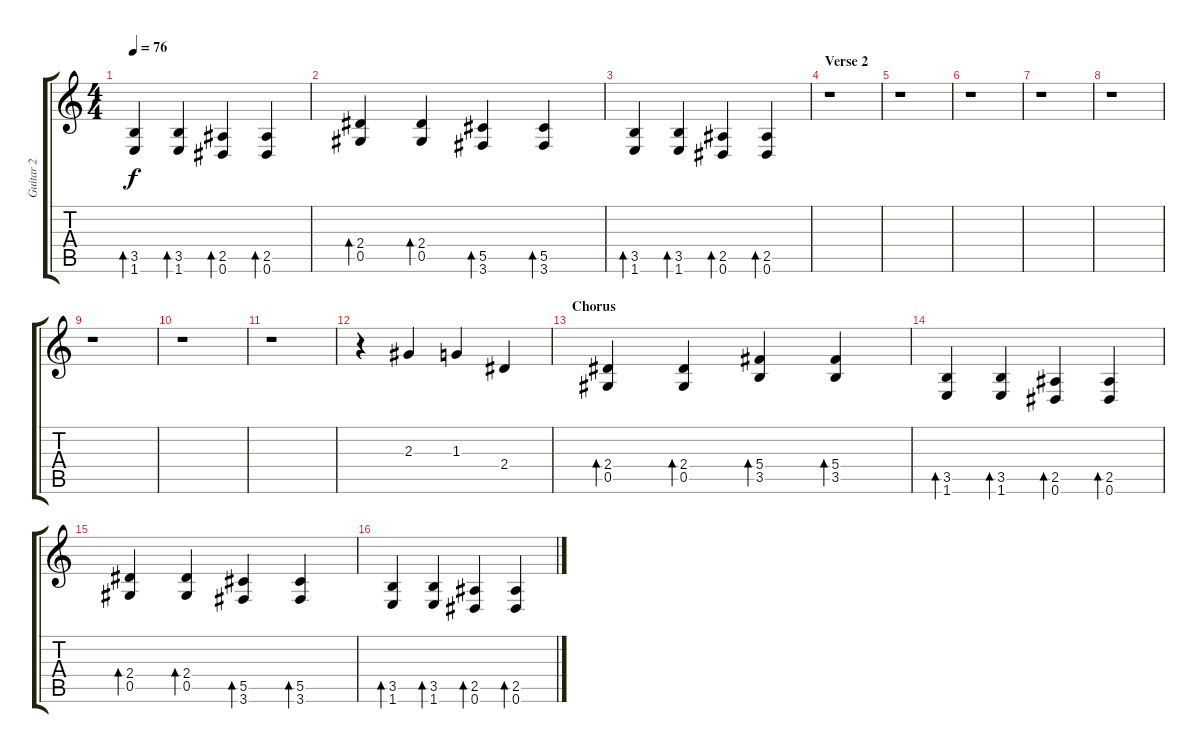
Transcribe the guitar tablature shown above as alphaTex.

\track ("Guitar 2" "Guitar 2") {instrument electricguitarjazz}
\staff {score tabs}
\tuning (Eb4 Bb3 Gb3 Db3 Ab2 Eb2) {hide}
\ts (4 4)
\tempo 76
\clef g2
\ks c
(3.5 1.6).4{bd 60 dy f} (3.5 1.6).4{bd 60} (2.5 0.6).4{bd 60} (2.5 0.6).4{bd 60} |
(2.4 0.5).4{bd 60} (2.4 0.5).4{bd 60} (5.5 3.6).4{bd 60} (5.5 3.6).4{bd 60} |
(3.5 1.6).4{bd 60} (3.5 1.6).4{bd 60} (2.5 0.6).4{bd 60} (2.5 0.6).4{bd 60} |
\section ("" "Verse 2")
r.1 |
r.1 |
r.1 |
r.1 |
r.1 |
r.1 |
r.1 |
r.1 |
r.4 2.3.4 1.3.4 2.4.4 |
\section ("" "Chorus")
(2.4 0.5).4{bd 60} (2.4 0.5).4{bd 60} (5.4 3.5).4{bd 60} (5.4 3.5).4{bd 60} |
(3.5 1.6).4{bd 60} (3.5 1.6).4{bd 60} (2.5 0.6).4{bd 60} (2.5 0.6).4{bd 60} |
(2.4 0.5).4{bd 60} (2.4 0.5).4{bd 60} (5.5 3.6).4{bd 60} (5.5 3.6).4{bd 60} |
(3.5 1.6).4{bd 60} (3.5 1.6).4{bd 60} (2.5 0.6).4{bd 60} (2.5 0.6).4{bd 60}
